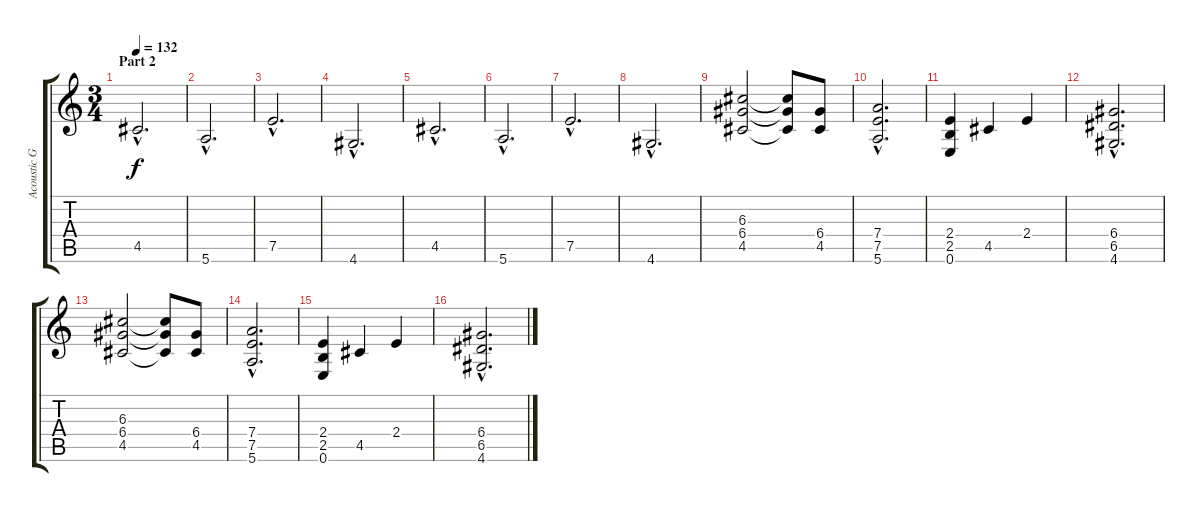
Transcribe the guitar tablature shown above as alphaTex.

\track ("Acoustic Guitar (Chords)" "Acoustic G") {instrument acousticguitarnylon}
\staff {score tabs}
\tuning (E4 B3 G3 D3 A2 E2) {hide}
\ts (3 4)
\section ("" "Part 2")
\tempo 132
\clef g2
\ks c
4.5{hac}.2{d dy f} |
5.6{hac}.2{d} |
7.5{hac}.2{d} |
4.6{hac}.2{d} |
4.5{hac}.2{d} |
5.6{hac}.2{d} |
7.5{hac}.2{d} |
4.6{hac}.2{d} |
(6.3 6.4 4.5).2 (6.3{t} 6.4{t} 4.5{t}).8 (6.4 4.5).8 |
(7.4{hac} 7.5{hac} 5.6{hac}).2{d} |
(2.4 2.5 0.6).4 4.5.4 2.4.4 |
(6.4{hac} 6.5{hac} 4.6{hac}).2{d} |
(6.3 6.4 4.5).2 (6.3{t} 6.4{t} 4.5{t}).8 (6.4 4.5).8 |
(7.4{hac} 7.5{hac} 5.6{hac}).2{d} |
(2.4 2.5 0.6).4 4.5.4 2.4.4 |
(6.4{hac} 6.5{hac} 4.6{hac}).2{d}
